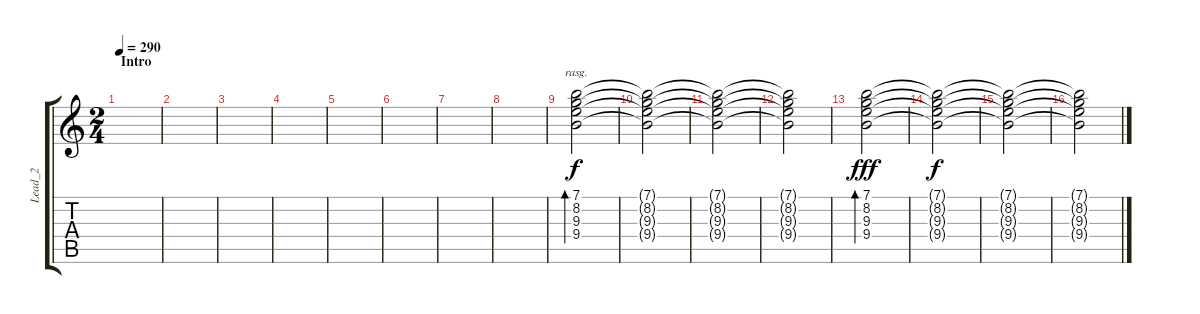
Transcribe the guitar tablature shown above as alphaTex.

\track ("Lead_2" "Lead_2") {instrument acousticguitarnylon}
\staff {score tabs}
\tuning (E4 B3 G3 D3 A2 E2) {hide}
\ts (2 4)
\section ("" "Intro")
\tempo 290
\clef g2
\ks c
|
|
|
|
|
|
|
|
(7.1 8.2 9.3 9.4).2{bd 480 rasg ii balance 0} |
(7.1{t} 8.2{t} 9.3{t} 9.4{t}).2{dy f} |
(7.1{t} 8.2{t} 9.3{t} 9.4{t}).2 |
(7.1{t} 8.2{t} 9.3{t} 9.4{t}).2 |
(7.1 8.2 9.3 9.4).2{bd 480 dy fff balance 16 instrument acousticguitarnylon} |
(7.1{t} 8.2{t} 9.3{t} 9.4{t}).2{dy f} |
(7.1{t} 8.2{t} 9.3{t} 9.4{t}).2 |
(7.1{t} 8.2{t} 9.3{t} 9.4{t}).2
